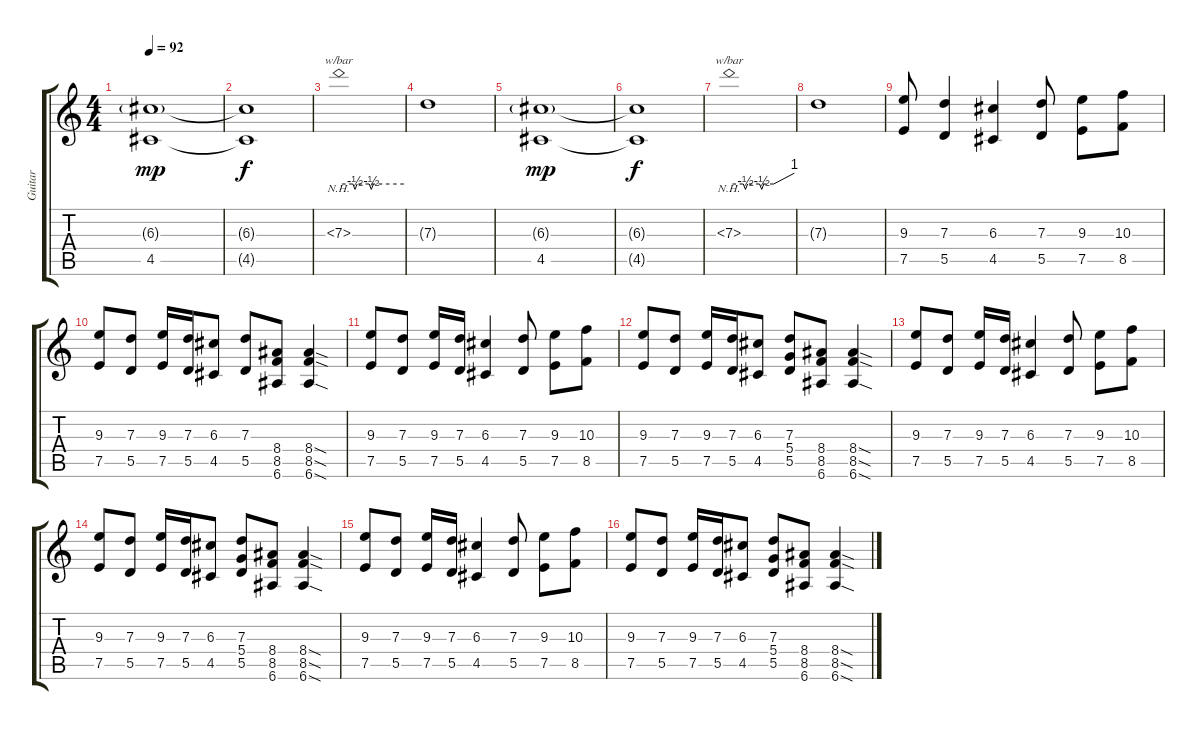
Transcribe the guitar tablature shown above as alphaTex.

\track ("Guitar" "Guitar") {instrument overdrivenguitar}
\staff {score tabs}
\tuning (E4 B3 G3 D3 A2 E2) {hide}
\ts (4 4)
\tempo 92
\clef g2
\ks c
(6.3{g} 4.5).1{dy mp} |
(6.3{t} 4.5{t}).1{dy f} |
7.3{nh}.1{tbe (custom default 0 0 13 0 15 -2 17 0 28 0 30 -2 32 0 60 0)} |
7.3{t}.1 |
(6.3{g} 4.5).1{dy mp} |
(6.3{t} 4.5{t}).1{dy f} |
7.3{nh}.1{tbe (custom default 0 0 13 0 15 -2 17 0 28 0 30 -2 32 0 41 0 60 4)} |
7.3{t}.1 |
(9.3 7.5).8 (7.3 5.5).4 (6.3 4.5).4 (7.3 5.5).8 (9.3 7.5).8 (10.3 8.5).8 |
(9.3 7.5).8 (7.3 5.5).8 (9.3 7.5).16 (7.3 5.5).16 (6.3 4.5).8 (7.3 5.5).8 (8.4 8.5 6.6).8 (8.4{sod} 8.5{sod} 6.6{sod}).4 |
(9.3 7.5).8 (7.3 5.5).8 (9.3 7.5).16 (7.3 5.5).16 (6.3 4.5).4 (7.3 5.5).8 (9.3 7.5).8 (10.3 8.5).8 |
(9.3 7.5).8 (7.3 5.5).8 (9.3 7.5).16 (7.3 5.5).16 (6.3 4.5).8 (7.3 5.4 5.5).8 (8.4 8.5 6.6).8 (8.4{sod} 8.5{sod} 6.6{sod}).4 |
(9.3 7.5).8 (7.3 5.5).8 (9.3 7.5).16 (7.3 5.5).16 (6.3 4.5).4 (7.3 5.5).8 (9.3 7.5).8 (10.3 8.5).8 |
(9.3 7.5).8 (7.3 5.5).8 (9.3 7.5).16 (7.3 5.5).16 (6.3 4.5).8 (7.3 5.4 5.5).8 (8.4 8.5 6.6).8 (8.4{sod} 8.5{sod} 6.6{sod}).4 |
(9.3 7.5).8 (7.3 5.5).8 (9.3 7.5).16 (7.3 5.5).16 (6.3 4.5).4 (7.3 5.5).8 (9.3 7.5).8 (10.3 8.5).8 |
(9.3 7.5).8 (7.3 5.5).8 (9.3 7.5).16 (7.3 5.5).16 (6.3 4.5).8 (7.3 5.4 5.5).8 (8.4 8.5 6.6).8 (8.4{sod} 8.5{sod} 6.6{sod}).4
